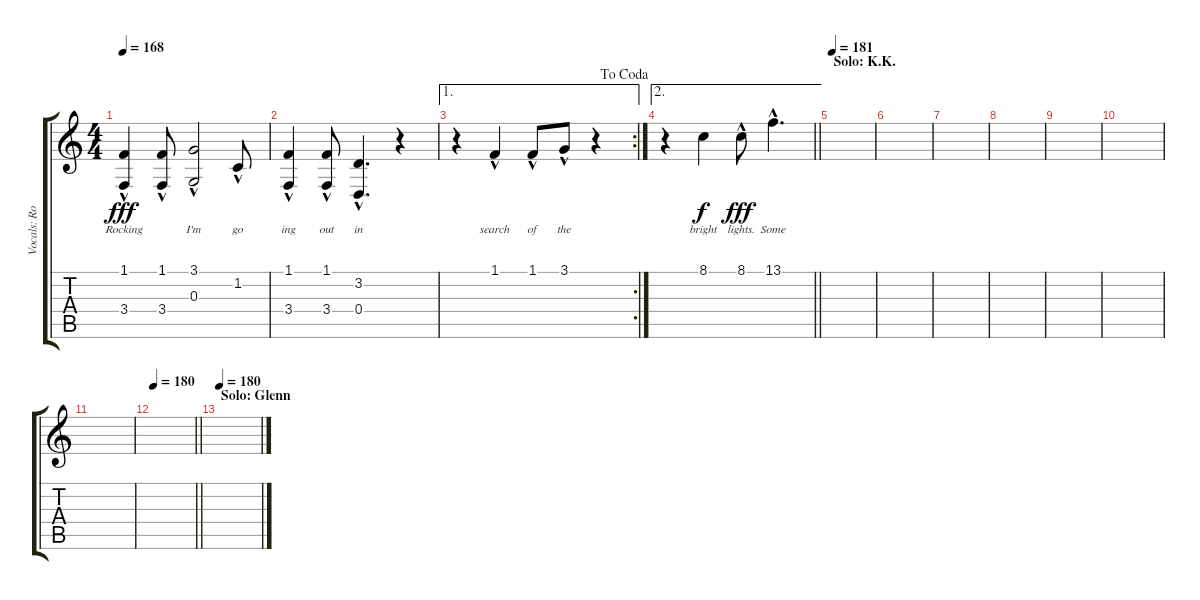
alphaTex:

\track ("Vocals: Rob" "Vocals: Ro") {instrument lead2sawtooth}
\staff {score tabs}
\tuning (E4 B3 G3 D3 A2 E2) {hide}
\ts (4 4)
\tempo 168
\clef g2
\ks c
(1.1{hac} 3.4{hac}).4{lyrics (0 "Rocking") lyrics (1 "") lyrics (2 "") lyrics (3 "") lyrics (4 "") dy fff} (1.1{hac} 3.4{hac}).8{lyrics (0 "") lyrics (1 "") lyrics (2 "") lyrics (3 "") lyrics (4 "")} (3.1{hac} 0.3{hac}).2{lyrics (0 "I'm") lyrics (1 "") lyrics (2 "") lyrics (3 "") lyrics (4 "")} 1.2{hac}.8{lyrics (0 "go") lyrics (1 "") lyrics (2 "") lyrics (3 "") lyrics (4 "")} |
(1.1{hac} 3.4{hac}).4{lyrics (0 "ing") lyrics (1 "") lyrics (2 "") lyrics (3 "") lyrics (4 "")} (1.1{hac} 3.4{hac}).8{lyrics (0 "out") lyrics (1 "") lyrics (2 "") lyrics (3 "") lyrics (4 "")} (3.2{hac} 0.4).4{d lyrics (0 "in") lyrics (1 "") lyrics (2 "") lyrics (3 "") lyrics (4 "")} r.4 |
\ae 1
\rc 2
\jump dacoda
r.4 1.1{hac}.4{lyrics (0 "search") lyrics (1 "") lyrics (2 "") lyrics (3 "") lyrics (4 "")} 1.1{hac}.8{lyrics (0 "of") lyrics (1 "") lyrics (2 "") lyrics (3 "") lyrics (4 "")} 3.1{hac}.8{lyrics (0 "the") lyrics (1 "") lyrics (2 "") lyrics (3 "") lyrics (4 "")} r.4 |
\ae 2
\barLineRight lightlight
r.4 8.1.4{lyrics (0 "bright") lyrics (1 "") lyrics (2 "") lyrics (3 "") lyrics (4 "") dy f} 8.1{hac}.8{lyrics (0 "lights.") lyrics (1 "") lyrics (2 "") lyrics (3 "") lyrics (4 "") dy fff} 13.1{hac}.4{d lyrics (0 "Some") lyrics (1 "") lyrics (2 "") lyrics (3 "") lyrics (4 "")} |
\section ("" "Solo: K.K.")
\tempo 181
|
|
|
|
|
|
|
\tempo 180
\barLineRight lightlight
|
\section ("" "Solo: Glenn")
\tempo 180
